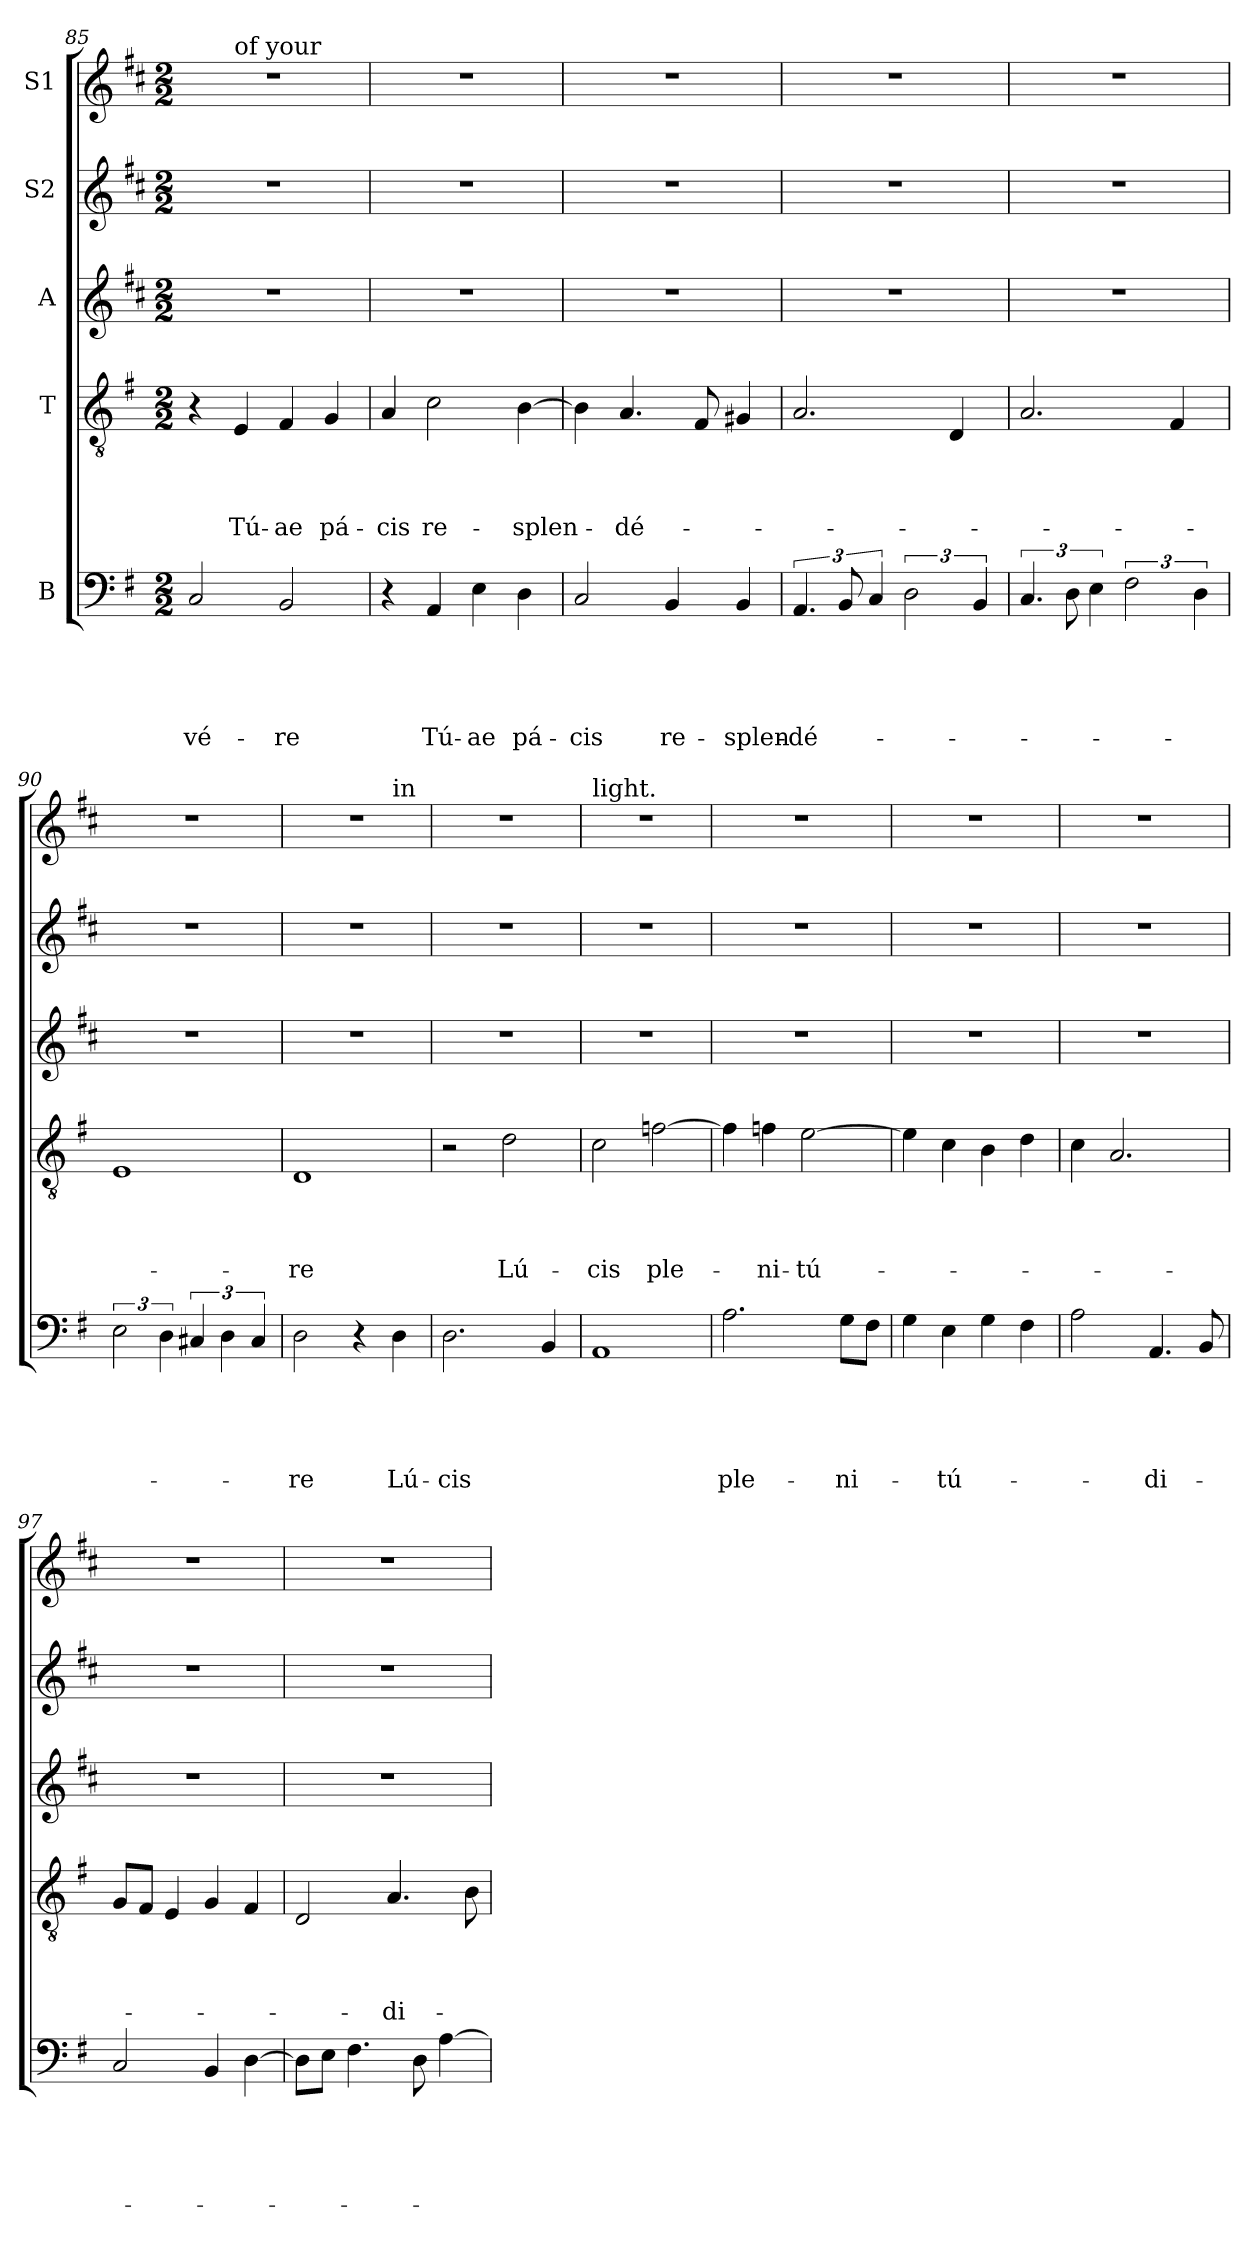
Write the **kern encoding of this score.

**kern	**text	**text	**text	**text	**text	**kern	**text	**text	**text	**text	**kern	**kern	**kern
*part5	*part5	*part5	*part5	*part5	*part5	*part4	*part4	*part4	*part4	*part4	*part3	*part2	*part1
*staff5	*staff5	*staff5	*staff5	*staff5	*staff5	*staff4	*staff4	*staff4	*staff4	*staff4	*staff3	*staff2	*staff1
*I"B	*	*	*	*	*	*I"T	*	*	*	*	*I"A	*I"S2	*I"S1
*clefF4	*	*	*	*	*	*clefGv2	*	*	*	*	*clefG2	*clefG2	*clefG2
*k[f#]	*	*	*	*	*	*k[f#]	*	*	*	*	*k[f#c#]	*k[f#c#]	*k[f#c#]
*G:	*	*	*	*	*	*G:	*	*	*	*	*D:	*D:	*D:
*M2/2	*	*	*	*	*	*M2/2	*	*	*	*	*M2/2	*M2/2	*M2/2
=85	=85	=85	=85	=85	=85	=85	=85	=85	=85	=85	=85	=85	=85
!	!	!	!	!	!LO:LY:b	!	!	!	!	!	!	!	!
*	*	*	*	*	*	*	*	*	*	*	*	*	*^
2C/	.	.	.	.	vé-	4r	.	.	.	.	1r	1r	1r	4ryy
!	!	!	!	!	!	!	!	!	!	!	!	!	!	!LO:TX:a:t=of your
!	!	!	!	!	!	!	!	!	!	!LO:LY:b	!	!	!	!
.	.	.	.	.	.	4E/	.	.	.	Tú-	.	.	.	2.ryy
!	!	!	!	!	!LO:LY:b	!	!	!	!	!LO:LY:b	!	!	!	!
2BB/	.	.	.	.	-re	4F#/	.	.	.	-ae	.	.	.	.
!	!	!	!	!	!	!	!	!	!	!LO:LY:b	!	!	!	!
.	.	.	.	.	.	4G/	.	.	.	pá-	.	.	.	.
=86	=86	=86	=86	=86	=86	=86	=86	=86	=86	=86	=86	=86	=86	=86
!	!	!	!	!	!	!	!	!	!	!	!	!	!LO:TX:a:t=peace shine	!
!	!	!	!	!	!	!	!	!	!	!LO:LY:b	!	!	!	!
*	*	*	*	*	*	*	*	*	*	*	*	*	*v	*v
4r	.	.	.	.	.	4A/	.	.	.	-cis	1r	1r	1r
!	!	!	!	!	!LO:LY:b	!	!	!	!	!LO:LY:b	!	!	!
4AA/	.	.	.	.	Tú-	2c\	.	.	.	re-	.	.	.
!	!	!	!	!	!LO:LY:b	!	!	!	!	!	!	!	!
4E\	.	.	.	.	-ae	.	.	.	.	.	.	.	.
!	!	!	!	!	!LO:LY:b	!	!	!	!	!LO:LY:b	!	!	!
4D\	.	.	.	.	pá-	[4B\	.	.	.	-splen-	.	.	.
=87	=87	=87	=87	=87	=87	=87	=87	=87	=87	=87	=87	=87	=87
!	!	!	!	!	!LO:LY:b	!	!	!	!	!	!	!	!
2C/	.	.	.	.	-cis	4B\]	.	.	.	.	1r	1r	1r
!	!	!	!	!	!	!	!	!	!	!LO:LY:b	!	!	!
.	.	.	.	.	.	4.A/	.	.	.	-dé-	.	.	.
!	!	!	!	!	!LO:LY:b	!	!	!	!	!	!	!	!
4BB/	.	.	.	.	re-	.	.	.	.	.	.	.	.
.	.	.	.	.	.	8F#/	.	.	.	.	.	.	.
!	!	!	!	!	!LO:LY:b	!	!	!	!	!	!	!	!
4BB/	.	.	.	.	-splen-	4G#i/	.	.	.	.	.	.	.
=88	=88	=88	=88	=88	=88	=88	=88	=88	=88	=88	=88	=88	=88
!	!	!	!	!	!LO:LY:b	!	!	!	!	!	!	!	!
6.AA/	.	.	.	.	-dé-	2.A/	.	.	.	.	1r	1r	1r
12BB/	.	.	.	.	.	.	.	.	.	.	.	.	.
6C/	.	.	.	.	.	.	.	.	.	.	.	.	.
3D\	.	.	.	.	.	.	.	.	.	.	.	.	.
.	.	.	.	.	.	4D/	.	.	.	.	.	.	.
6BB/	.	.	.	.	.	.	.	.	.	.	.	.	.
!!LO:LB:g=z
=89	=89	=89	=89	=89	=89	=89	=89	=89	=89	=89	=89	=89	=89
6.C/	.	.	.	.	.	2.A/	.	.	.	.	1r	1r	1r
12D\	.	.	.	.	.	.	.	.	.	.	.	.	.
6E\	.	.	.	.	.	.	.	.	.	.	.	.	.
3F#\	.	.	.	.	.	.	.	.	.	.	.	.	.
.	.	.	.	.	.	4F#/	.	.	.	.	.	.	.
6D\	.	.	.	.	.	.	.	.	.	.	.	.	.
=90	=90	=90	=90	=90	=90	=90	=90	=90	=90	=90	=90	=90	=90
3E\	.	.	.	.	.	1E	.	.	.	.	1r	1r	1r
6D\	.	.	.	.	.	.	.	.	.	.	.	.	.
6C#i/	.	.	.	.	.	.	.	.	.	.	.	.	.
6D\	.	.	.	.	.	.	.	.	.	.	.	.	.
6C#i/	.	.	.	.	.	.	.	.	.	.	.	.	.
=91	=91	=91	=91	=91	=91	=91	=91	=91	=91	=91	=91	=91	=91
!	!	!	!	!	!LO:LY:b	!	!	!	!	!LO:LY:b	!	!	!
*	*	*	*	*	*	*	*	*	*	*	*	*	*^
2D\	.	.	.	.	-re	1D	.	.	.	-re	1r	1r	1r	2.ryy
4r	.	.	.	.	.	.	.	.	.	.	.	.	.	.
!	!	!	!	!	!	!	!	!	!	!	!	!	!	!LO:TX:a:t=in
!	!	!	!	!	!LO:LY:b	!	!	!	!	!	!	!	!	!
4D\	.	.	.	.	Lú-	.	.	.	.	.	.	.	.	4ryy
=92	=92	=92	=92	=92	=92	=92	=92	=92	=92	=92	=92	=92	=92	=92
!	!	!	!	!	!	!	!	!	!	!	!	!	!LO:TX:a:t=the fullness of	!
!	!	!	!	!	!LO:LY:b	!	!	!	!	!	!	!	!	!
*	*	*	*	*	*	*	*	*	*	*	*	*	*v	*v
2.D\	.	.	.	.	-cis	2r	.	.	.	.	1r	1r	1r
!	!	!	!	!	!	!	!	!	!	!LO:LY:b	!	!	!
.	.	.	.	.	.	2d\	.	.	.	Lú-	.	.	.
4BB/	.	.	.	.	.	.	.	.	.	.	.	.	.
=93	=93	=93	=93	=93	=93	=93	=93	=93	=93	=93	=93	=93	=93
!	!	!	!	!	!	!	!	!	!	!	!	!	!LO:TX:a:t=light.
!	!	!	!	!	!	!	!	!	!	!LO:LY:b	!	!	!
1AA	.	.	.	.	.	2c\	.	.	.	-cis	1r	1r	1r
!	!	!	!	!	!	!	!	!	!	!LO:LY:b	!	!	!
.	.	.	.	.	.	[2fn\	.	.	.	ple-	.	.	.
=94	=94	=94	=94	=94	=94	=94	=94	=94	=94	=94	=94	=94	=94
!	!	!	!	!	!LO:LY:b	!	!	!	!	!	!	!	!
2.A\	.	.	.	.	ple-	4f\]	.	.	.	.	1r	1r	1r
!	!	!	!	!	!	!	!	!	!	!LO:LY:b	!	!	!
.	.	.	.	.	.	4fni\	.	.	.	-ni-	.	.	.
!	!	!	!	!	!	!	!	!	!	!LO:LY:b	!	!	!
.	.	.	.	.	.	[2e\	.	.	.	-tú-	.	.	.
!	!	!	!	!	!LO:LY:b	!	!	!	!	!	!	!	!
8G\L	.	.	.	.	-ni-	.	.	.	.	.	.	.	.
8F#\J	.	.	.	.	.	.	.	.	.	.	.	.	.
!!LO:PB:g=z
=95	=95	=95	=95	=95	=95	=95	=95	=95	=95	=95	=95	=95	=95
4G\	.	.	.	.	.	4e\]	.	.	.	.	1r	1r	1r
!	!	!	!	!	!LO:LY:b	!	!	!	!	!	!	!	!
4E\	.	.	.	.	-tú-	4c\	.	.	.	.	.	.	.
4G\	.	.	.	.	.	4B\	.	.	.	.	.	.	.
4F#\	.	.	.	.	.	4d\	.	.	.	.	.	.	.
=96	=96	=96	=96	=96	=96	=96	=96	=96	=96	=96	=96	=96	=96
2A\	.	.	.	.	.	4c\	.	.	.	.	1r	1r	1r
.	.	.	.	.	.	2.A/	.	.	.	.	.	.	.
!	!	!	!	!	!LO:LY:b	!	!	!	!	!	!	!	!
4.AA/	.	.	.	.	-di-	.	.	.	.	.	.	.	.
8BB/	.	.	.	.	.	.	.	.	.	.	.	.	.
=97	=97	=97	=97	=97	=97	=97	=97	=97	=97	=97	=97	=97	=97
2C/	.	.	.	.	.	8G/L	.	.	.	.	1r	1r	1r
.	.	.	.	.	.	8F#/J	.	.	.	.	.	.	.
.	.	.	.	.	.	4E/	.	.	.	.	.	.	.
4BB/	.	.	.	.	.	4G/	.	.	.	.	.	.	.
[4D\	.	.	.	.	.	4F#/	.	.	.	.	.	.	.
=98	=98	=98	=98	=98	=98	=98	=98	=98	=98	=98	=98	=98	=98
8D\L]	.	.	.	.	.	2D/	.	.	.	.	1r	1r	1r
8E\J	.	.	.	.	.	.	.	.	.	.	.	.	.
4.F#\	.	.	.	.	.	.	.	.	.	.	.	.	.
!	!	!	!	!	!	!	!	!	!	!LO:LY:b	!	!	!
.	.	.	.	.	.	4.A/	.	.	.	-di-	.	.	.
8D\	.	.	.	.	.	.	.	.	.	.	.	.	.
[4A\	.	.	.	.	.	.	.	.	.	.	.	.	.
.	.	.	.	.	.	8B\	.	.	.	.	.	.	.
=	=	=	=	=	=	=	=	=	=	=	=	=	=
*-	*-	*-	*-	*-	*-	*-	*-	*-	*-	*-	*-	*-	*-
